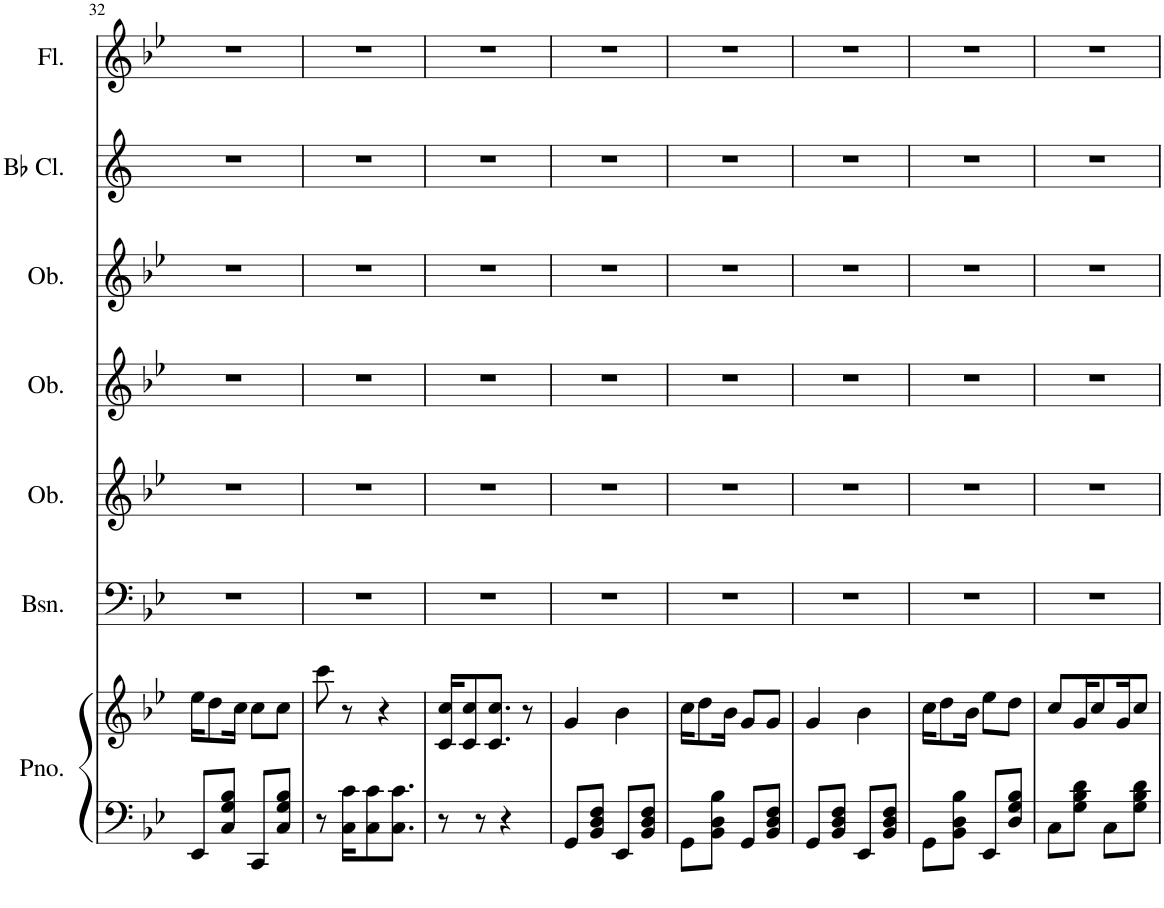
**kern	**kern	**kern	**kern	**kern	**kern	**kern	**kern
*part7	*part7	*part6	*part5	*part4	*part3	*part2	*part1
*staff8	*staff7	*staff6	*staff5	*staff4	*staff3	*staff2	*staff1
*I"Piano	*	*I"Bassoon	*I"Oboe	*I"Oboe	*I"Oboe	*I"Bb Clarinet	*I"Flute
*I'Pno.	*	*I'Bsn.	*I'Ob.	*I'Ob.	*I'Ob.	*I'Bb Cl.	*I'Fl.
!!LO:PB:g=z
*clefF4	*clefG2	*clefF4	*clefG2	*clefG2	*clefG2	*clefG2	*clefG2
*	*	*	*	*	*	*Trd1c2	*
*k[b-e-]	*k[b-e-]	*k[b-e-]	*k[b-e-]	*k[b-e-]	*k[b-e-]	*k[]	*k[b-e-]
*M2/4	*M2/4	*M2/4	*M2/4	*M2/4	*M2/4	*M2/4	*M2/4
=32	=32	=32	=32	=32	=32	=32	=32
8EE-/L	16ee-\KL	2r	2r	2r	2r	2r	2r
.	8dd\	.	.	.	.	.	.
8C/ 8G/ 8B-/J	.	.	.	.	.	.	.
.	16cc\Jk	.	.	.	.	.	.
8CC/L	8cc\L	.	.	.	.	.	.
8C/ 8G/ 8B-/J	8cc\J	.	.	.	.	.	.
=33	=33	=33	=33	=33	=33	=33	=33
8r	8ccc\	2r	2r	2r	2r	2r	2r
16C\ 16c\KL	8r	.	.	.	.	.	.
8C\ 8c\	.	.	.	.	.	.	.
.	4r	.	.	.	.	.	.
8.C\ 8.c\J	.	.	.	.	.	.	.
=34	=34	=34	=34	=34	=34	=34	=34
8r	16c/ 16cc/KL	2r	2r	2r	2r	2r	2r
.	8c/ 8cc/	.	.	.	.	.	.
8r	.	.	.	.	.	.	.
.	8.c/ 8.cc/J	.	.	.	.	.	.
4r	.	.	.	.	.	.	.
.	8r	.	.	.	.	.	.
=35	=35	=35	=35	=35	=35	=35	=35
8GG/L	4g/	2r	2r	2r	2r	2r	2r
8BB-/ 8D/ 8F/J	.	.	.	.	.	.	.
8EE-/L	4b-\	.	.	.	.	.	.
8BB-/ 8D/ 8F/J	.	.	.	.	.	.	.
=36	=36	=36	=36	=36	=36	=36	=36
8GG\L	16cc\KL	2r	2r	2r	2r	2r	2r
.	8dd\	.	.	.	.	.	.
8BB-\ 8D\ 8B-\J	.	.	.	.	.	.	.
.	16b-\Jk	.	.	.	.	.	.
8GG/L	8g/L	.	.	.	.	.	.
8BB-/ 8D/ 8F/J	8g/J	.	.	.	.	.	.
=37	=37	=37	=37	=37	=37	=37	=37
8GG/L	4g/	2r	2r	2r	2r	2r	2r
8BB-/ 8D/ 8F/J	.	.	.	.	.	.	.
8EE-/L	4b-\	.	.	.	.	.	.
8BB-/ 8D/ 8F/J	.	.	.	.	.	.	.
=38	=38	=38	=38	=38	=38	=38	=38
8GG\L	16cc\KL	2r	2r	2r	2r	2r	2r
.	8dd\	.	.	.	.	.	.
8BB-\ 8D\ 8B-\J	.	.	.	.	.	.	.
.	16b-\Jk	.	.	.	.	.	.
8EE-/L	8ee-\L	.	.	.	.	.	.
8D/ 8G/ 8B-/J	8dd\J	.	.	.	.	.	.
=39	=39	=39	=39	=39	=39	=39	=39
8C\L	8cc/L	2r	2r	2r	2r	2r	2r
8G\ 8B-\ 8d\J	16g/K	.	.	.	.	.	.
.	8cc/	.	.	.	.	.	.
8C\L	.	.	.	.	.	.	.
.	16g/K	.	.	.	.	.	.
8G\ 8B-\ 8d\J	8cc/J	.	.	.	.	.	.
=	=	=	=	=	=	=	=
*-	*-	*-	*-	*-	*-	*-	*-
